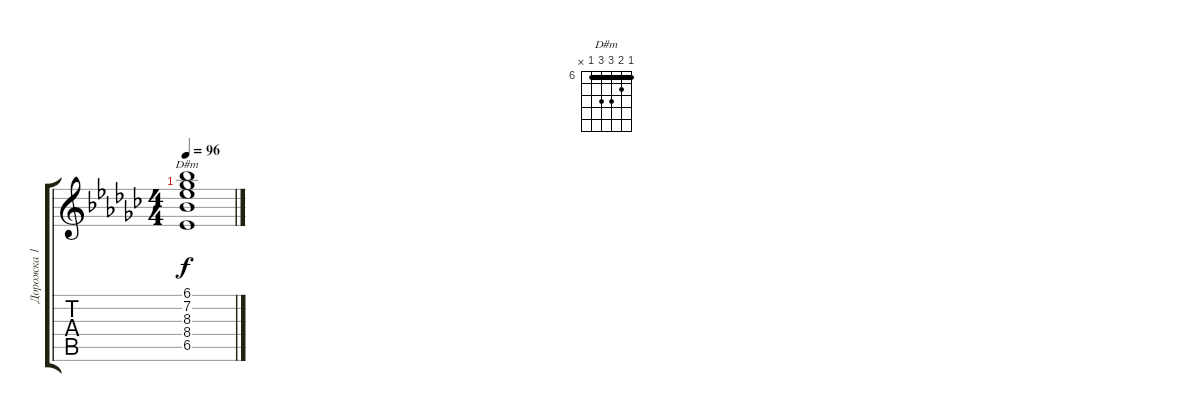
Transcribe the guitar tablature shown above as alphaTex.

\track ("Дорожка 1" "Дорожка 1") {instrument acousticguitarsteel}
\staff {score tabs}
\tuning (E4 B3 G3 D3 A2 E2) {hide}
\chord ("D#m" 6 7 8 8 6 x) {firstfret 6 barre 6}
\ts (4 4)
\tempo 96
\clef g2
\ks ebminor
(6.1 7.2 8.3 8.4 6.5).1{ch "D#m" dy f}
